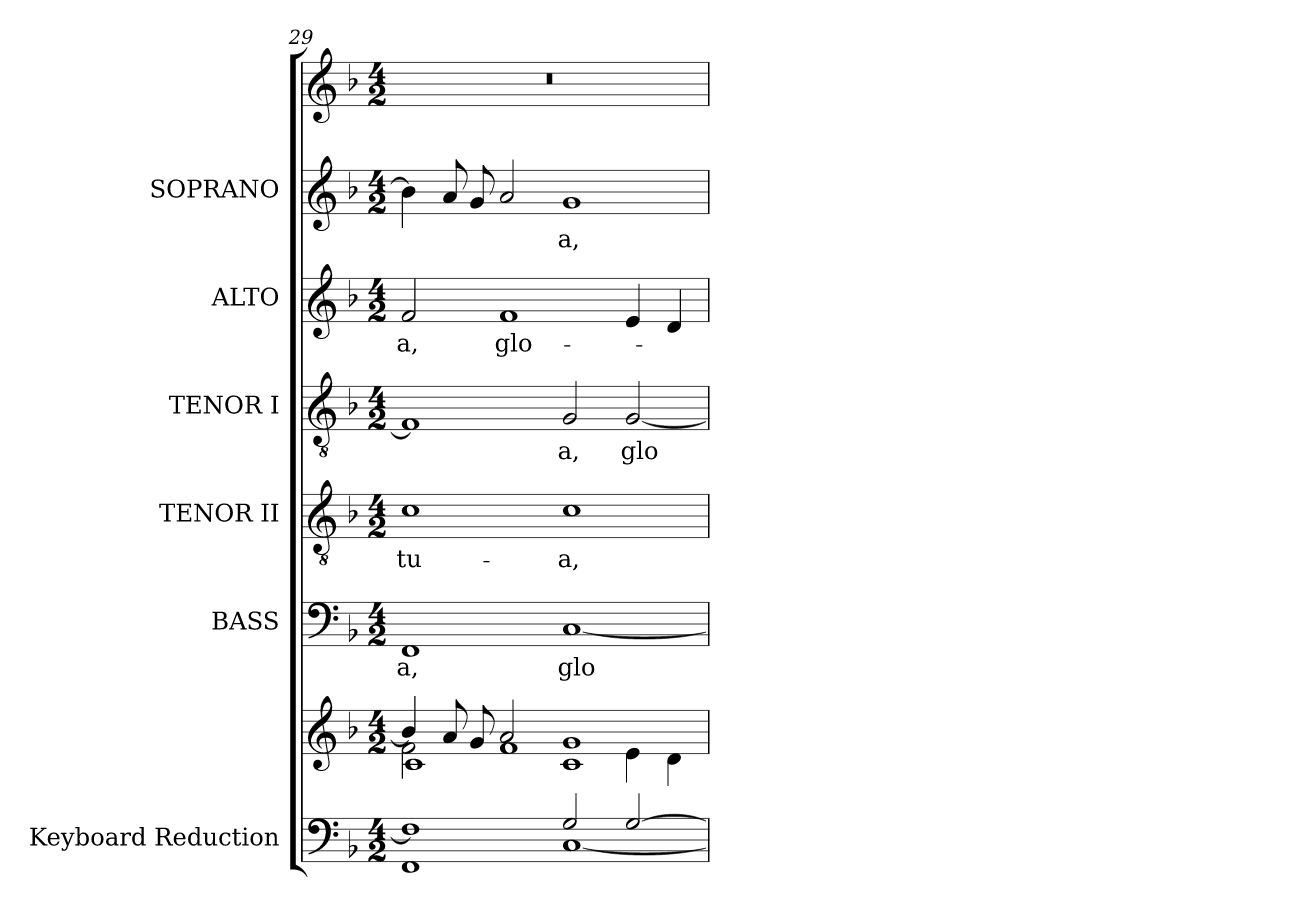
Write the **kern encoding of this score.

**kern	**kern	**kern	**text	**kern	**text	**kern	**text	**kern	**text	**kern	**text	**kern
*part7	*part7	*part6	*part6	*part5	*part5	*part4	*part4	*part3	*part3	*part2	*part2	*part1
*staff8	*staff7	*staff6	*staff6	*staff5	*staff5	*staff4	*staff4	*staff3	*staff3	*staff2	*staff2	*staff1
*I"Keyboard Reduction	*	*I"BASS	*	*I"TENOR II	*	*I"TENOR I	*	*I"ALTO	*	*I"SOPRANO	*	*
*I'Reduc.	*	*I'B.	*	*I'T. II	*	*I'T. I	*	*I'A.	*	*I'S.	*	*
*clefF4	*clefG2	*clefF4	*	*clefGv2	*	*clefGv2	*	*clefG2	*	*clefG2	*	*clefG2
*	*	*	*	*ITrd7c12	*	*ITrd7c12	*	*	*	*	*	*
*k[b-]	*k[b-]	*k[b-]	*	*k[b-]	*	*k[b-]	*	*k[b-]	*	*k[b-]	*	*k[b-]
*F:	*F:	*F:	*	*F:	*	*F:	*	*F:	*	*F:	*	*F:
*M4/2	*M4/2	*M4/2	*	*M4/2	*	*M4/2	*	*M4/2	*	*M4/2	*	*M4/2
=29	=29	=29	=29	=29	=29	=29	=29	=29	=29	=29	=29	=29
*^	*^	*	*	*	*	*	*	*	*	*	*	*
*	*	*	*^	*	*	*	*	*	*	*	*	*	*	*
!	!	!	!	!	!	!LO:LY:b:color=#000000	!	!	!	!	!	!	!	!	!
!	!	!	!	!	!	!	!	!LO:LY:b:color=#000000	!	!	!	!	!	!	!
!	!	!	!	!	!	!	!	!	!	!	!	!LO:LY:b:color=#000000	!	!	!LO:N:vis=1
1Fi]	1FFi	4b-i/]	2fi\	1ci	1FFi	-a,	1Ci	tu-	1FFi]	.	2fi/	-a,	4b-i\]	.	0r
.	.	8ai/	.	.	.	.	.	.	.	.	.	.	8ai/	.	.
.	.	8gi/	.	.	.	.	.	.	.	.	.	.	8gi/	.	.
!	!	!	!	!	!	!	!	!	!	!	!	!LO:LY:b:color=#000000	!	!	!
.	.	2ai/	1fi	.	.	.	.	.	.	.	1fi	glo-	2ai/	.	.
!	!	!	!	!	!	!LO:LY:b:color=#000000	!	!	!	!	!	!	!	!	!
!	!	!	!	!	!	!	!	!LO:LY:b:color=#000000	!	!	!	!	!	!	!
!	!	!	!	!	!	!	!	!	!	!LO:LY:b:color=#000000	!	!	!	!	!
!	!	!	!	!	!	!	!	!	!	!	!	!	!	!LO:LY:b:color=#000000	!
2Gi/	[1Ci	1gi	.	1ci	[1Ci	glo-	1Ci	-a,	2GGi/	-a,	.	.	1gi	-a,	.
!	!	!	!	!	!	!	!	!	!	!LO:LY:b:color=#000000	!	!	!	!	!
[2Gi/	.	.	4ei\	.	.	.	.	.	[2GGi/	glo-	4ei/	.	.	.	.
.	.	.	4di\	.	.	.	.	.	.	.	4di/	.	.	.	.
*v	*v	*	*	*	*	*	*	*	*	*	*	*	*	*	*
*	*v	*v	*v	*	*	*	*	*	*	*	*	*	*	*
=	=	=	=	=	=	=	=	=	=	=	=	=
*-	*-	*-	*-	*-	*-	*-	*-	*-	*-	*-	*-	*-
